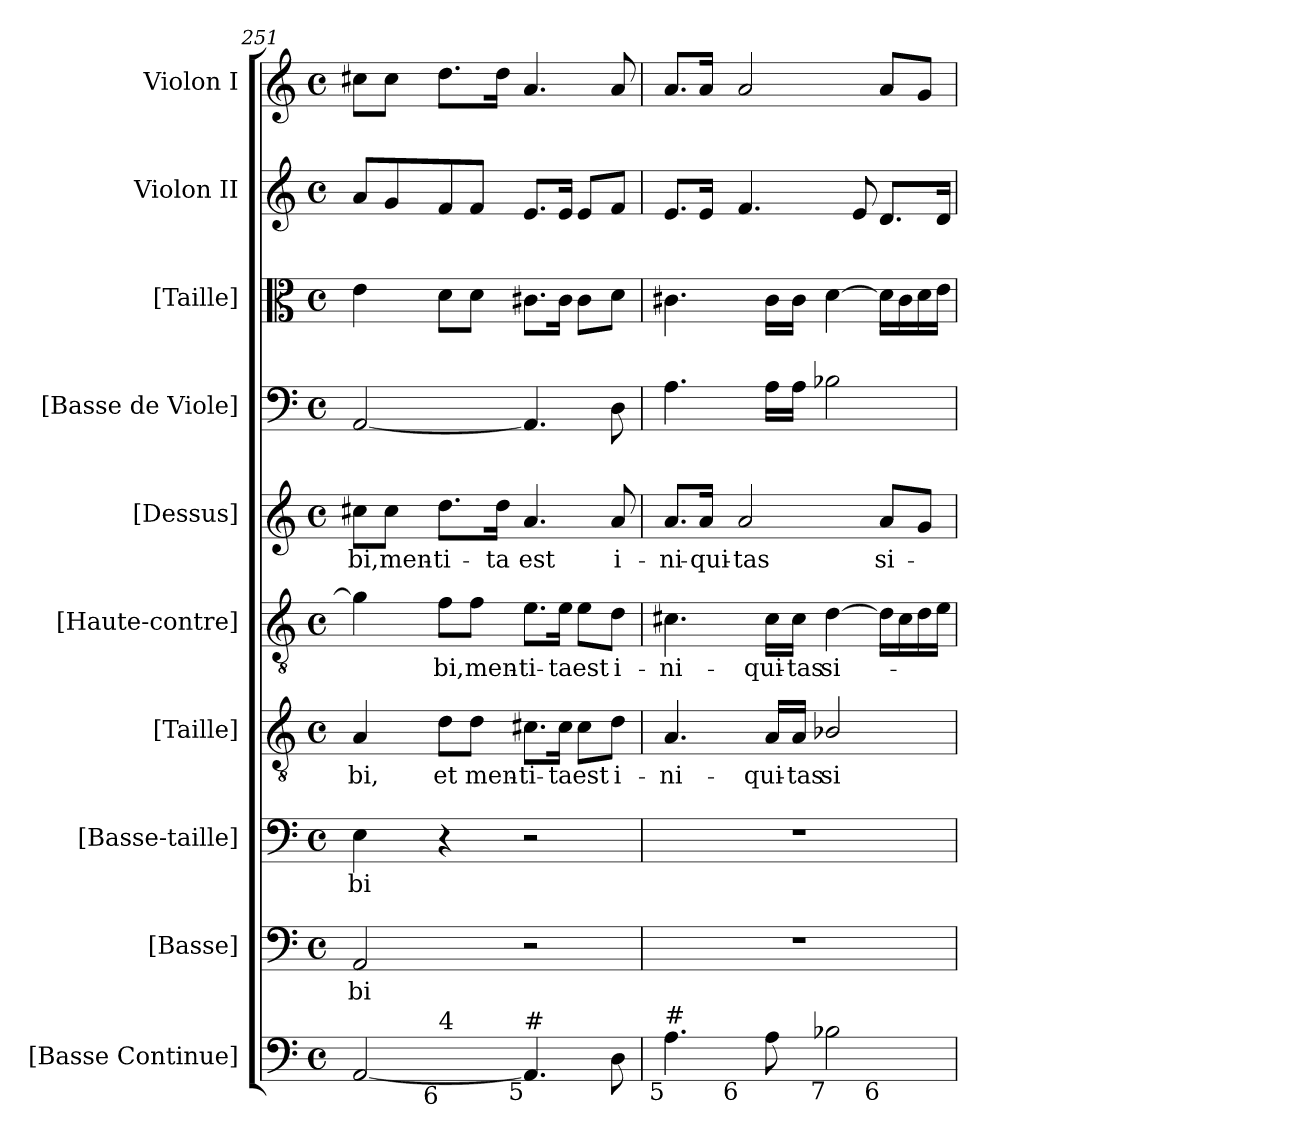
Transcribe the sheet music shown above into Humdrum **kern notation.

**kern	**kern	**text	**kern	**text	**kern	**text	**kern	**text	**kern	**text	**kern	**kern	**kern	**kern
*part10	*part9	*part9	*part8	*part8	*part7	*part7	*part6	*part6	*part5	*part5	*part4	*part3	*part2	*part1
*staff10	*staff9	*staff9	*staff8	*staff8	*staff7	*staff7	*staff6	*staff6	*staff5	*staff5	*staff4	*staff3	*staff2	*staff1
*I"[Basse Continue]	*I"[Basse]	*	*I"[Basse-taille]	*	*I"[Taille]	*	*I"[Haute-contre]	*	*I"[Dessus]	*	*I"[Basse de Viole]	*I"[Taille]	*I"Violon II	*I"Violon I
*I'B.c.	*I'B.	*	*I'B.t.	*	*I'T.	*	*I'H.C.	*	*I'D.	*	*	*	*I'Vln. II	*I'Vln. I
*clefF4	*clefF4	*	*clefF4	*	*clefGv2	*	*clefGv2	*	*clefG2	*	*clefF4	*clefC3	*clefG2	*clefG2
*	*	*	*	*	*ITrd7c12	*	*ITrd7c12	*	*	*	*	*	*	*
*k[]	*k[]	*	*k[]	*	*k[]	*	*k[]	*	*k[]	*	*k[]	*k[]	*k[]	*k[]
*M4/4	*M4/4	*	*M4/4	*	*M4/4	*	*M4/4	*	*M4/4	*	*M4/4	*M4/4	*M4/4	*M4/4
*met(c)	*met(c)	*	*met(c)	*	*met(c)	*	*met(c)	*	*met(c)	*	*met(c)	*met(c)	*met(c)	*met(c)
=251	=251	=251	=251	=251	=251	=251	=251	=251	=251	=251	=251	=251	=251	=251
!	!	!LO:LY:b:color=#000000	!	!	!	!	!	!	!	!	!	!	!	!
!	!	!	!	!LO:LY:b:color=#000000	!	!	!	!	!	!	!	!	!	!
!	!	!	!	!	!	!LO:LY:b:color=#000000	!	!	!	!	!	!	!	!
!LO:TX:b:rj:t=7	!	!	!	!	!	!	!	!	!	!	!	!	!	!
!LO:TX:t=#	!	!	!	!	!	!	!	!	!	!	!	!	!	!
!	!	!	!	!	!	!	!	!	!	!LO:LY:b:color=#000000	!	!	!	!
*^	*	*	*	*	*	*	*	*	*	*	*	*	*	*
[2AAi/	4ryy	2AAi/	-bi	4Ei\	-bi	4AAi/	-bi,	4Gi\]	.	8cc#Xi\L	-bi,	[2AAi/	4ei\	8ai/L	8cc#Xi\L
!	!	!	!	!	!	!	!	!	!	!	!LO:LY:b:color=#000000	!	!	!	!
.	.	.	.	.	.	.	.	.	.	8cc#i\J	men-	.	.	8gi/	8cc#i\J
!	!	!	!	!	!	!	!LO:LY:b:color=#000000	!	!	!	!	!	!	!	!
!	!	!	!	!	!	!	!	!	!LO:LY:b:color=#000000	!	!	!	!	!	!
!	!LO:TX:b:rj:t=6	!	!	!	!	!	!	!	!	!	!	!	!	!	!
!	!LO:TX:t=4	!	!	!	!	!	!	!	!	!	!	!	!	!	!
!	!	!	!	!	!	!	!	!	!	!	!LO:LY:b:color=#000000	!	!	!	!
.	2.ryy	.	.	4r	.	8Di\L	et	8Fi\L	-bi,	8.ddi\L	-ti-	.	8di\L	8fi/	8.ddi\L
!	!	!	!	!	!	!	!LO:LY:b:color=#000000	!	!	!	!	!	!	!	!
!	!	!	!	!	!	!	!	!	!LO:LY:b:color=#000000	!	!	!	!	!	!
.	.	.	.	.	.	8Di\J	men-	8Fi\J	men-	.	.	.	8di\J	8fi/J	.
!	!	!	!	!	!	!	!	!	!	!	!LO:LY:b:color=#000000	!	!	!	!
.	.	.	.	.	.	.	.	.	.	16ddi\Jk	-ta	.	.	.	16ddi\Jk
!	!	!	!	!	!	!	!LO:LY:b:color=#000000	!	!	!	!	!	!	!	!
!	!	!	!	!	!	!	!	!	!LO:LY:b:color=#000000	!	!	!	!	!	!
!LO:TX:b:rj:t=5	!	!	!	!	!	!	!	!	!	!	!	!	!	!	!
!LO:TX:t=#	!	!	!	!	!	!	!	!	!	!	!	!	!	!	!
!	!	!	!	!	!	!	!	!	!	!	!LO:LY:b:color=#000000	!	!	!	!
4.AAi/]	.	2r	.	2r	.	8.C#Xi\L	-ti-	8.Ei\L	-ti-	4.ai/	est	4.AAi/]	8.c#Xi\L	8.ei/L	4.ai/
!	!	!	!	!	!	!	!LO:LY:b:color=#000000	!	!	!	!	!	!	!	!
!	!	!	!	!	!	!	!	!	!LO:LY:b:color=#000000	!	!	!	!	!	!
.	.	.	.	.	.	16C#i\Jk	-ta	16Ei\Jk	-ta	.	.	.	16c#i\Jk	16ei/Jk	.
!	!	!	!	!	!	!	!LO:LY:b:color=#000000	!	!	!	!	!	!	!	!
!	!	!	!	!	!	!	!	!	!LO:LY:b:color=#000000	!	!	!	!	!	!
.	.	.	.	.	.	8C#i\L	est	8Ei\L	est	.	.	.	8c#i\L	8ei/L	.
!	!	!	!	!	!	!	!LO:LY:b:color=#000000	!	!	!	!	!	!	!	!
!	!	!	!	!	!	!	!	!	!LO:LY:b:color=#000000	!	!	!	!	!	!
!	!	!	!	!	!	!	!	!	!	!	!LO:LY:b:color=#000000	!	!	!	!
8Di\	.	.	.	.	.	8Di\J	i-	8Di\J	i-	8ai/	i-	8Di\	8di\J	8fi/J	8ai/
*v	*v	*	*	*	*	*	*	*	*	*	*	*	*	*	*
!!LO:PB:g=z
=252	=252	=252	=252	=252	=252	=252	=252	=252	=252	=252	=252	=252	=252	=252
*^	*	*	*	*	*	*	*	*	*	*	*	*	*	*
!	!	!	!	!	!	!	!LO:LY:b:color=#000000	!	!	!	!	!	!	!	!
*v	*v	*	*	*	*	*	*	*	*	*	*	*	*	*	*
*^	*	*	*	*	*	*	*	*	*	*	*	*	*	*
!	!	!	!	!	!	!	!	!	!LO:LY:b:color=#000000	!	!	!	!	!	!
*v	*v	*	*	*	*	*	*	*	*	*	*	*	*	*	*
*^	*	*	*	*	*	*	*	*	*	*	*	*	*	*
!LO:TX:b:rj:t=5	!	!	!	!	!	!	!	!	!	!	!	!	!	!	!
!LO:TX:t=#	!	!	!	!	!	!	!	!	!	!	!	!	!	!	!
!	!	!	!	!	!	!	!	!	!	!	!LO:LY:b:color=#000000	!	!	!	!
*	*^	*	*	*	*	*	*	*	*	*	*	*	*	*	*
4.Ai\	4ryy	2.ryy	1r	.	1r	.	4.AAi/	-ni-	4.C#Xi\	-ni-	8.ai/L	-ni-	4.Ai\	4.c#Xi\	8.ei/L	8.ai/L
!	!	!	!	!	!	!	!	!	!	!	!	!LO:LY:b:color=#000000	!	!	!	!
.	.	.	.	.	.	.	.	.	.	.	16ai/Jk	-qui-	.	.	16ei/Jk	16ai/Jk
!	!LO:TX:b:rj:t=6	!	!	!	!	!	!	!	!	!	!	!	!	!	!	!
!	!	!	!	!	!	!	!	!	!	!	!	!LO:LY:b:color=#000000	!	!	!	!
.	2.ryy	.	.	.	.	.	.	.	.	.	2ai/	-tas	.	.	4.fi/	2ai/
!	!	!	!	!	!	!	!	!LO:LY:b:color=#000000	!	!	!	!	!	!	!	!
!	!	!	!	!	!	!	!	!	!	!LO:LY:b:color=#000000	!	!	!	!	!	!
8Ai\	.	.	.	.	.	.	16AAi/LL	-qui-	16C#i\LL	-qui-	.	.	16Ai\LL	16c#i\LL	.	.
!	!	!	!	!	!	!	!	!LO:LY:b:color=#000000	!	!	!	!	!	!	!	!
!	!	!	!	!	!	!	!	!	!	!LO:LY:b:color=#000000	!	!	!	!	!	!
.	.	.	.	.	.	.	16AAi/JJ	-tas	16C#i\JJ	-tas	.	.	16Ai\JJ	16c#i\JJ	.	.
!	!	!	!	!	!	!	!	!LO:LY:b:color=#000000	!	!	!	!	!	!	!	!
!LO:TX:b:rj:t=7	!	!	!	!	!	!	!	!	!	!	!	!	!	!	!	!
!	!	!	!	!	!	!	!	!	!	!LO:LY:b:color=#000000	!	!	!	!	!	!
2B-Xi\	.	.	.	.	.	.	2BB-Xi/	si-	[4Di\	si-	.	.	2B-Xi\	[4di\	.	.
.	.	.	.	.	.	.	.	.	.	.	.	.	.	.	8ei/	.
!	!	!LO:TX:b:rj:t=6	!	!	!	!	!	!	!	!	!	!	!	!	!	!
!	!	!	!	!	!	!	!	!	!	!	!	!LO:LY:b:color=#000000	!	!	!	!
.	.	4ryy	.	.	.	.	.	.	16Di\LL]	.	8ai/L	si-	.	16di\LL]	8.di/L	8ai/L
.	.	.	.	.	.	.	.	.	16C#i\	.	.	.	.	16c#i\	.	.
.	.	.	.	.	.	.	.	.	16Di\	.	8gi/J	.	.	16di\	.	8gi/J
.	.	.	.	.	.	.	.	.	16Ei\JJ	.	.	.	.	16ei\JJ	16di/Jk	.
*v	*v	*v	*	*	*	*	*	*	*	*	*	*	*	*	*	*
=	=	=	=	=	=	=	=	=	=	=	=	=	=	=
*-	*-	*-	*-	*-	*-	*-	*-	*-	*-	*-	*-	*-	*-	*-
